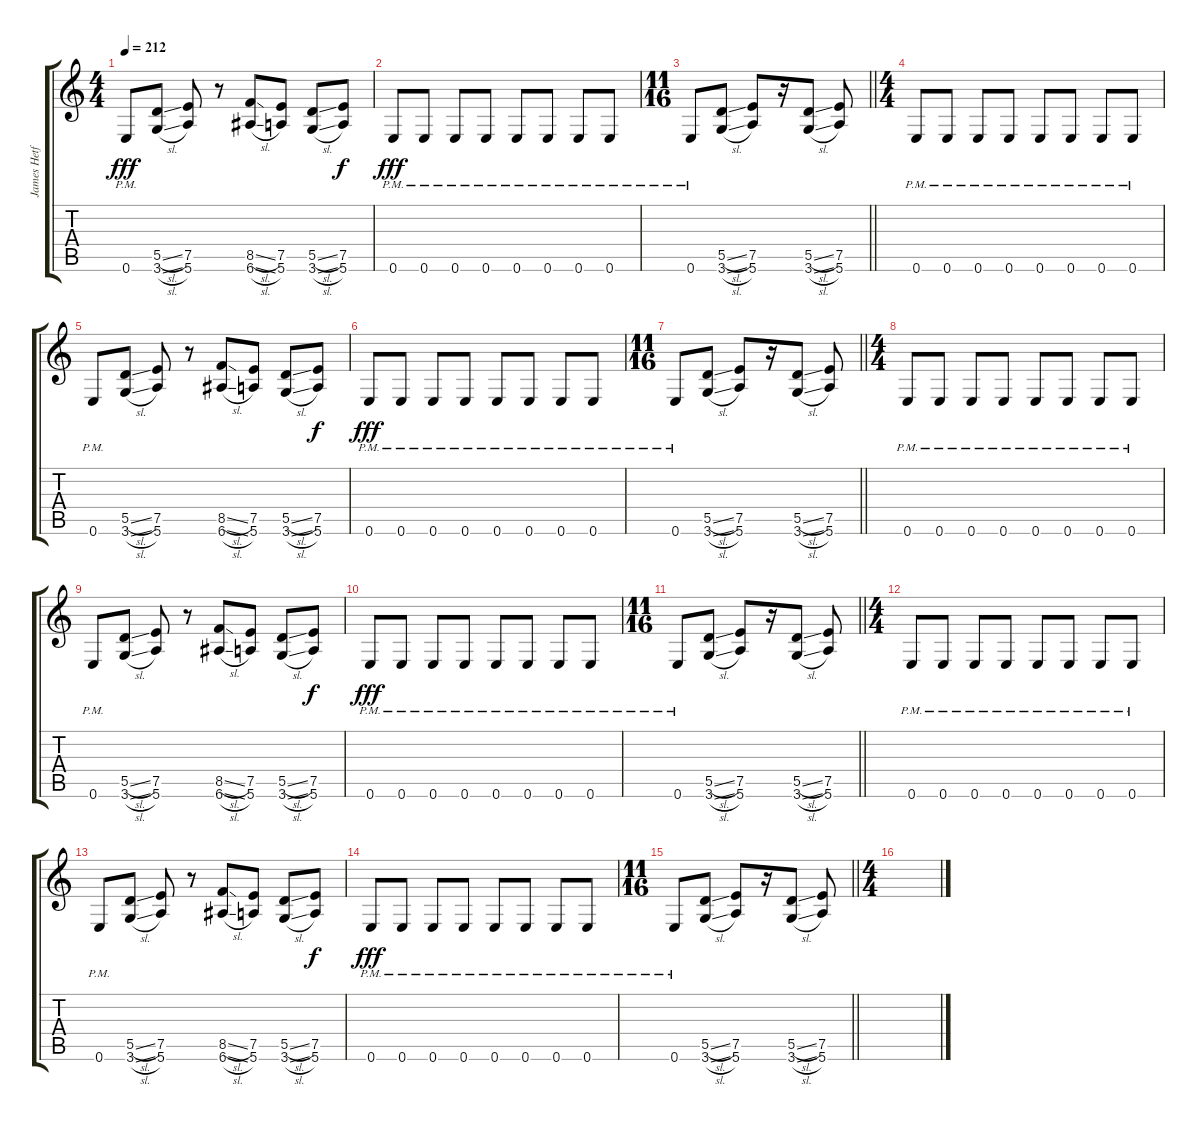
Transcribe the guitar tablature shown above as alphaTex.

\track ("James Hetfeild" "James Hetf") {instrument distortionguitar}
\staff {score tabs}
\tuning (E4 B3 G3 D3 A2 E2) {hide}
\ts (4 4)
\tempo 212
\clef g2
\ks c
0.6{pm}.8{dy fff} (5.5{sl} 3.6{sl}).8 (7.5 5.6).8 r.8 (8.5{sl} 6.6{sl}).8 (7.5 5.6).8 (5.5{sl} 3.6{sl}).8 (7.5 5.6).8{dy f} |
0.6{pm}.8{dy fff} 0.6{pm}.8 0.6{pm}.8 0.6{pm}.8 0.6{pm}.8 0.6{pm}.8 0.6{pm}.8 0.6{pm}.8 |
\ts (11 16)
\barLineRight lightlight
0.6{pm}.8 (5.5{sl} 3.6{sl}).8 (7.5 5.6).8 r.16 (5.5{sl} 3.6{sl}).8 (7.5 5.6).8 |
\ts (4 4)
0.6{pm}.8 0.6{pm}.8 0.6{pm}.8 0.6{pm}.8 0.6{pm}.8 0.6{pm}.8 0.6{pm}.8 0.6{pm}.8 |
0.6{pm}.8 (5.5{sl} 3.6{sl}).8 (7.5 5.6).8 r.8 (8.5{sl} 6.6{sl}).8 (7.5 5.6).8 (5.5{sl} 3.6{sl}).8 (7.5 5.6).8{dy f} |
0.6{pm}.8{dy fff} 0.6{pm}.8 0.6{pm}.8 0.6{pm}.8 0.6{pm}.8 0.6{pm}.8 0.6{pm}.8 0.6{pm}.8 |
\ts (11 16)
\barLineRight lightlight
0.6{pm}.8 (5.5{sl} 3.6{sl}).8 (7.5 5.6).8 r.16 (5.5{sl} 3.6{sl}).8 (7.5 5.6).8 |
\ts (4 4)
0.6{pm}.8 0.6{pm}.8 0.6{pm}.8 0.6{pm}.8 0.6{pm}.8 0.6{pm}.8 0.6{pm}.8 0.6{pm}.8 |
0.6{pm}.8 (5.5{sl} 3.6{sl}).8 (7.5 5.6).8 r.8 (8.5{sl} 6.6{sl}).8 (7.5 5.6).8 (5.5{sl} 3.6{sl}).8 (7.5 5.6).8{dy f} |
0.6{pm}.8{dy fff} 0.6{pm}.8 0.6{pm}.8 0.6{pm}.8 0.6{pm}.8 0.6{pm}.8 0.6{pm}.8 0.6{pm}.8 |
\ts (11 16)
\barLineRight lightlight
0.6{pm}.8 (5.5{sl} 3.6{sl}).8 (7.5 5.6).8 r.16 (5.5{sl} 3.6{sl}).8 (7.5 5.6).8 |
\ts (4 4)
0.6{pm}.8 0.6{pm}.8 0.6{pm}.8 0.6{pm}.8 0.6{pm}.8 0.6{pm}.8 0.6{pm}.8 0.6{pm}.8 |
0.6{pm}.8 (5.5{sl} 3.6{sl}).8 (7.5 5.6).8 r.8 (8.5{sl} 6.6{sl}).8 (7.5 5.6).8 (5.5{sl} 3.6{sl}).8 (7.5 5.6).8{dy f} |
0.6{pm}.8{dy fff} 0.6{pm}.8 0.6{pm}.8 0.6{pm}.8 0.6{pm}.8 0.6{pm}.8 0.6{pm}.8 0.6{pm}.8 |
\ts (11 16)
\barLineRight lightlight
0.6{pm}.8 (5.5{sl} 3.6{sl}).8 (7.5 5.6).8 r.16 (5.5{sl} 3.6{sl}).8 (7.5 5.6).8 |
\ts (4 4)
